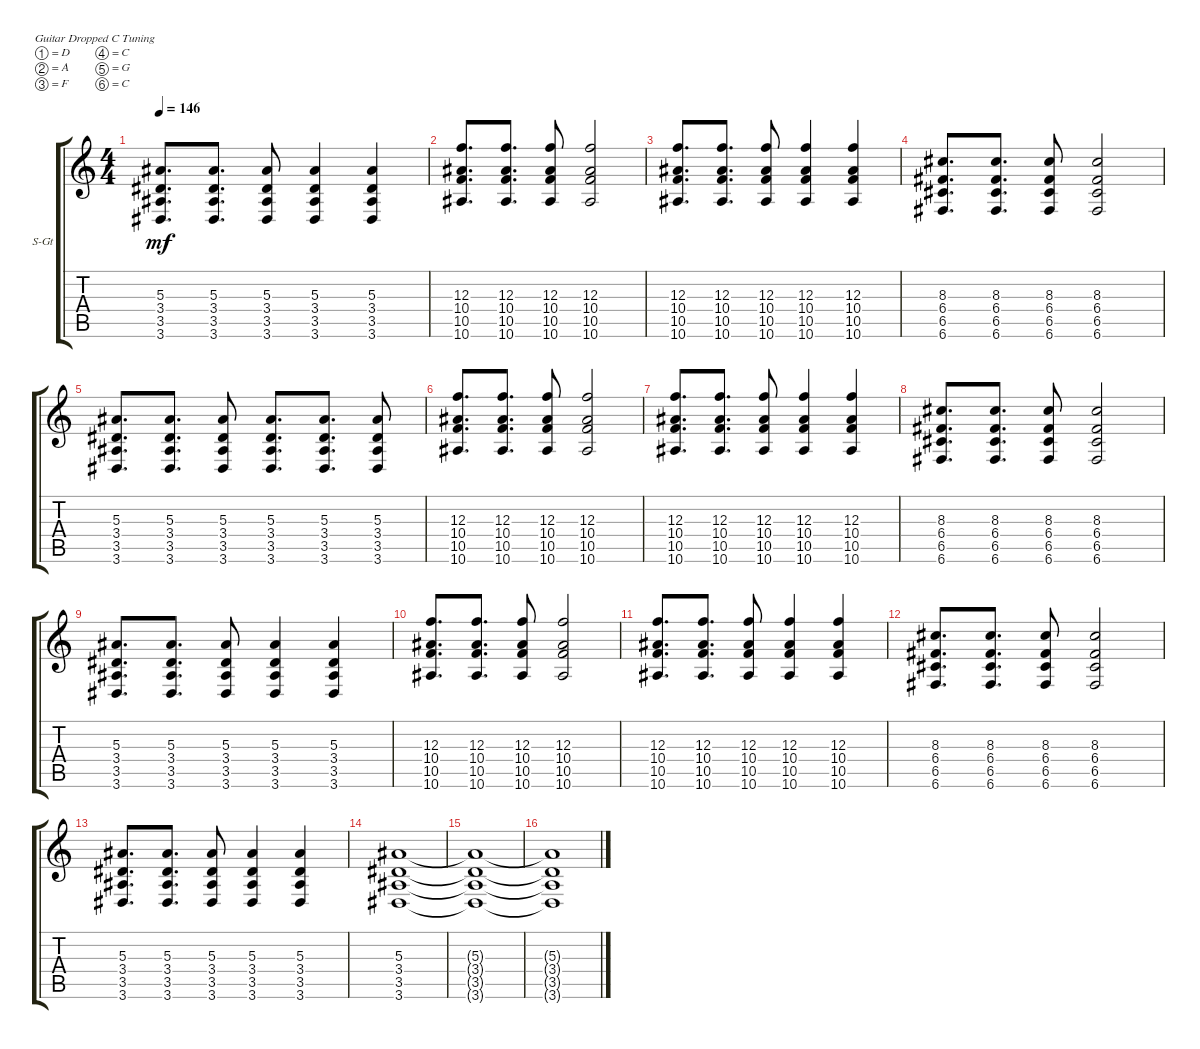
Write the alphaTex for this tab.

\defaultSystemsLayout 4
\bracketExtendMode groupsimilarinstruments
\firstSystemTrackNameOrientation horizontal
\otherSystemsTrackNameOrientation horizontal
\track ("Guitar Left" "S-Gt") {instrument acousticguitarsteel}
\staff {score tabs}
\tuning (D4 A3 F3 C3 G2 C2)
\ts (4 4)
\tempo 146
\clef g2
\ks c
(3.6 3.5 3.4 5.3).8{d dy mf} (3.6 3.5 3.4 5.3).8{d} (3.6 3.5 3.4 5.3).8 (3.6 3.5 3.4 5.3).4 (3.6 3.5 3.4 5.3).4 |
(10.6 10.5 10.4 12.3).8{d} (10.6 10.5 10.4 12.3).8{d} (10.6 10.5 10.4 12.3).8 (10.6 10.5 10.4 12.3).2 |
(10.6 10.5 10.4 12.3).8{d} (10.6 10.5 10.4 12.3).8{d} (10.6 10.5 10.4 12.3).8 (10.6 10.5 10.4 12.3).4 (10.6 10.5 10.4 12.3).4 |
(6.6 6.5 6.4 8.3).8{d} (6.6 6.5 6.4 8.3).8{d} (6.6 6.5 6.4 8.3).8 (6.6 6.5 6.4 8.3).2 |
(3.6 3.5 3.4 5.3).8{d} (3.6 3.5 3.4 5.3).8{d} (3.6 3.5 3.4 5.3).8 (3.6 3.5 3.4 5.3).8{d} (3.6 3.5 3.4 5.3).8{d} (3.6 3.5 3.4 5.3).8 |
(10.6 10.5 10.4 12.3).8{d} (10.6 10.5 10.4 12.3).8{d} (10.6 10.5 10.4 12.3).8 (10.6 10.5 10.4 12.3).2 |
(10.6 10.5 10.4 12.3).8{d} (10.6 10.5 10.4 12.3).8{d} (10.6 10.5 10.4 12.3).8 (10.6 10.5 10.4 12.3).4 (10.6 10.5 10.4 12.3).4 |
(6.6 6.5 6.4 8.3).8{d} (6.6 6.5 6.4 8.3).8{d} (6.6 6.5 6.4 8.3).8 (6.6 6.5 6.4 8.3).2 |
(3.6 3.5 3.4 5.3).8{d} (3.6 3.5 3.4 5.3).8{d} (3.6 3.5 3.4 5.3).8 (3.6 3.5 3.4 5.3).4 (3.6 3.5 3.4 5.3).4 |
(10.6 10.5 10.4 12.3).8{d} (10.6 10.5 10.4 12.3).8{d} (10.6 10.5 10.4 12.3).8 (10.6 10.5 10.4 12.3).2 |
(10.6 10.5 10.4 12.3).8{d} (10.6 10.5 10.4 12.3).8{d} (10.6 10.5 10.4 12.3).8 (10.6 10.5 10.4 12.3).4 (10.6 10.5 10.4 12.3).4 |
(6.6 6.5 6.4 8.3).8{d} (6.6 6.5 6.4 8.3).8{d} (6.6 6.5 6.4 8.3).8 (6.6 6.5 6.4 8.3).2 |
(3.6 3.5 3.4 5.3).8{d} (3.6 3.5 3.4 5.3).8{d} (3.6 3.5 3.4 5.3).8 (3.6 3.5 3.4 5.3).4 (3.6 3.5 3.4 5.3).4 |
(3.5 3.6 3.4 5.3).1 |
(3.6{t} 3.5{t} 3.4{t} 5.3{t}).1 |
(3.4{t} 5.3{t} 3.6{t} 3.5{t}).1
